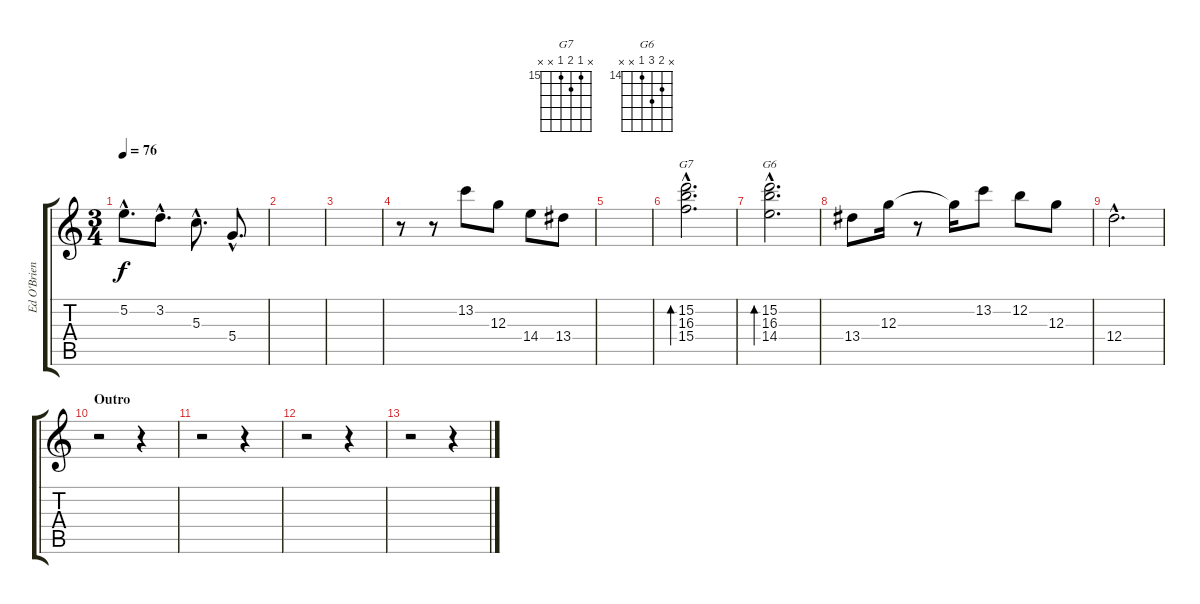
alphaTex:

\track ("Ed O'Brien (right)" "Ed O'Brien") {instrument electricguitarclean}
\staff {score tabs}
\tuning (E4 B3 G3 D3 A2 E2) {hide}
\chord ("G7" x 15 16 15 x x) {firstfret 15}
\chord ("G6" x 15 16 14 x x) {firstfret 14}
\ts (3 4)
\tempo 76
\clef g2
\ks c
5.2{hac}.8{d dy f} 3.2{hac}.8{d} 5.3{hac}.8{d} 5.4{hac}.8{d} |
|
|
r.8 r.8 13.2.8 12.3.8 14.4.8 13.4.8 |
|
(15.2{hac} 16.3{hac} 15.4{hac}).2{d bd 120 ch "G7"} |
(15.2{hac} 16.3{hac} 14.4{hac}).2{d bd 120 ch "G6"} |
13.4.8 12.3.16 r.8 12.3{t}.16 13.2.8 12.2.8 12.3.8 |
12.4{hac}.2{d} |
\section ("" "Outro")
r.2 r.4 |
r.2 r.4 |
r.2 r.4 |
r.2 r.4
